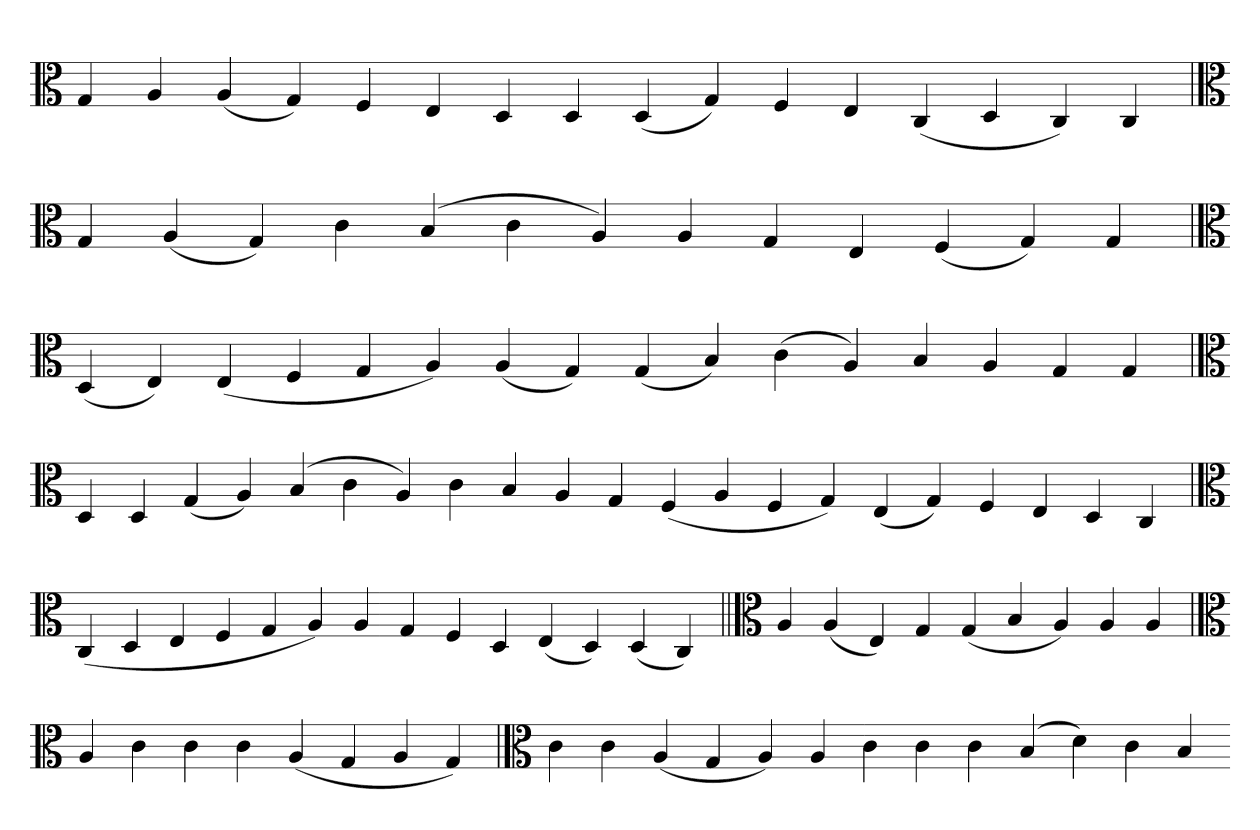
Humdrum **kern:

**kern
*part1
*staff1
*clefC3
=
4G
4A
(4A
4G)
4F
4E
4D
4D
(4D
4G)
4F
4E
(4C
4D
4C)
4C
=
*clefC3
4G
(4A
4G)
4c
(4B
4c
4A)
4A
4G
4E
(4F
4G)
4G
=`
*clefC3
(4D
4E)
(4E
4F
4G
4A)
(4A
4G)
(4G
4B)
(4c
4A)
4B
4A
4G
4G
='
*clefC3
4D
4D
(4G
4A)
(4B
4c
4A)
4c
4B
4A
4G
(4F
4A
4F
4G)
(4E
4G)
4F
4E
4D
4C
=`
*clefC3
(4C
4D
4E
4F
4G
4A)
4A
4G
4F
4D
(4E
4D)
(4D
4C)
=||
*clefC3
4A
(4A
4E)
4G
(4G
4B
4A)
4A
4A
=`
*clefC3
4A
4c
4c
4c
(4A
4G
4A
4G)
='
*clefC3
4c
4c
(4A
4G
4A)
4A
4c
4c
4c
(4B
4d)
4c
4B
=-
*-
